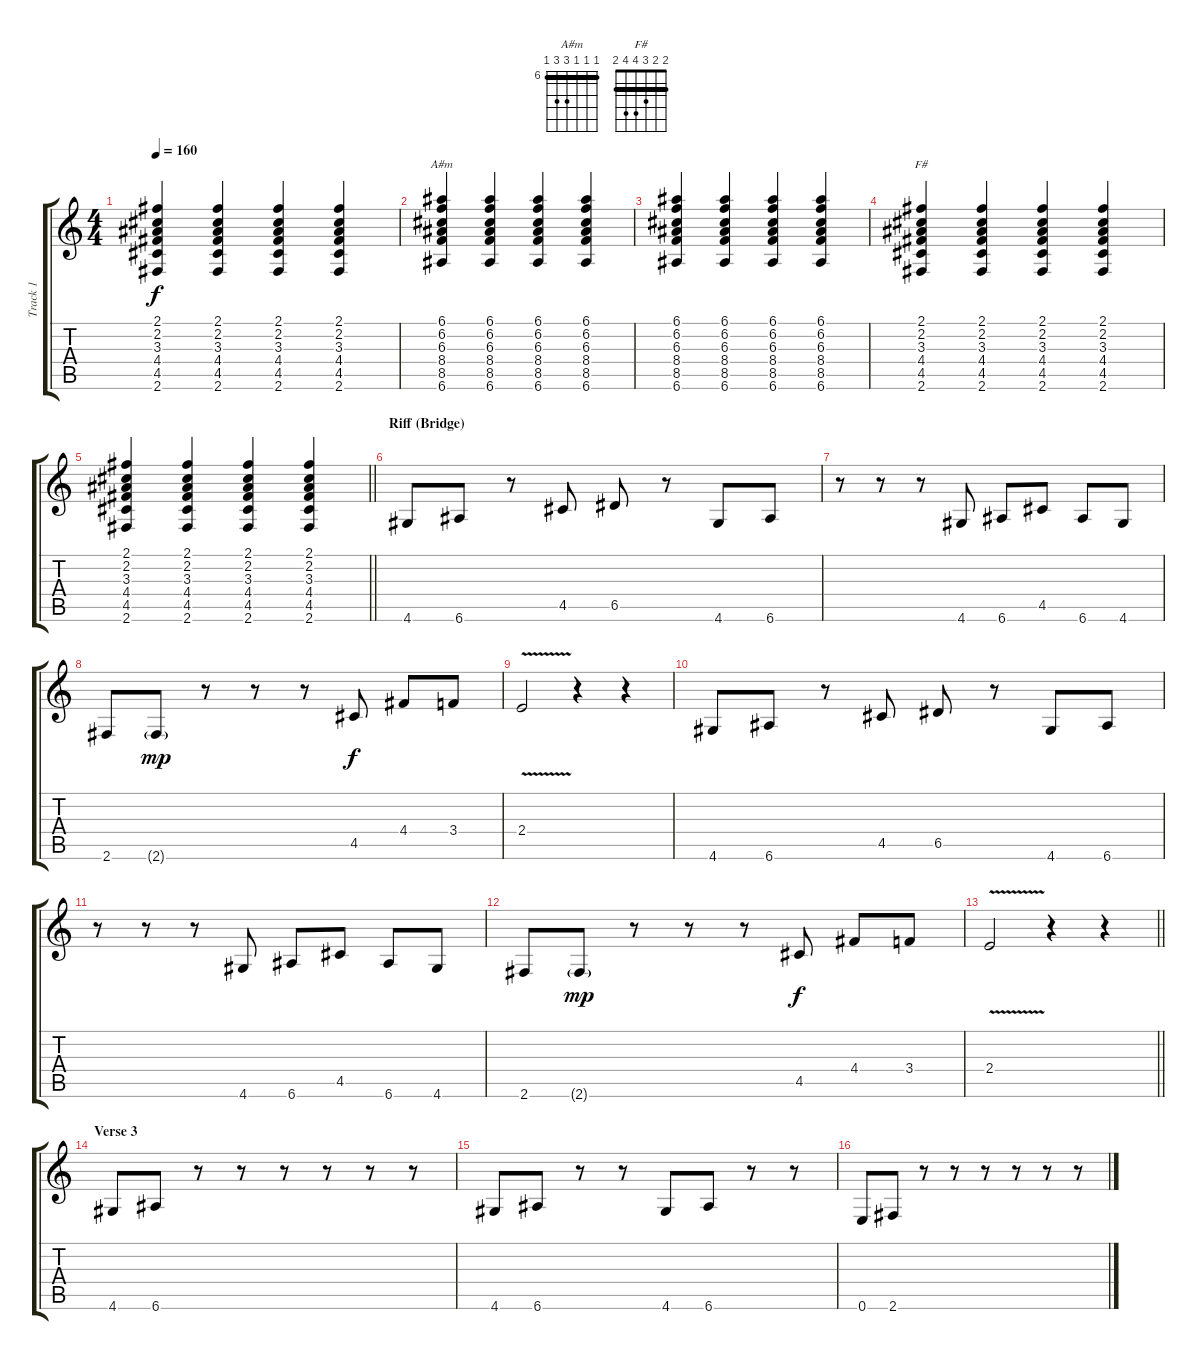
\track ("Track 1" "Track 1") {instrument distortionguitar}
\staff {score tabs}
\tuning (E4 B3 G3 D3 A2 E2) {hide}
\chord ("A#m" 6 6 6 8 8 6) {firstfret 6 barre 6}
\chord ("F#" 2 2 3 4 4 2) {barre 2}
\ts (4 4)
\tempo 160
\clef g2
\ks c
(2.1 2.2 3.3 4.4 4.5 2.6).4{dy f} (2.1 2.2 3.3 4.4 4.5 2.6).4 (2.1 2.2 3.3 4.4 4.5 2.6).4 (2.1 2.2 3.3 4.4 4.5 2.6).4 |
(6.1 6.2 6.3 8.4 8.5 6.6).4{ch "A#m"} (6.1 6.2 6.3 8.4 8.5 6.6).4 (6.1 6.2 6.3 8.4 8.5 6.6).4 (6.1 6.2 6.3 8.4 8.5 6.6).4 |
(6.1 6.2 6.3 8.4 8.5 6.6).4 (6.1 6.2 6.3 8.4 8.5 6.6).4 (6.1 6.2 6.3 8.4 8.5 6.6).4 (6.1 6.2 6.3 8.4 8.5 6.6).4 |
(2.1 2.2 3.3 4.4 4.5 2.6).4{ch "F#"} (2.1 2.2 3.3 4.4 4.5 2.6).4 (2.1 2.2 3.3 4.4 4.5 2.6).4 (2.1 2.2 3.3 4.4 4.5 2.6).4 |
\barLineRight lightlight
(2.1 2.2 3.3 4.4 4.5 2.6).4 (2.1 2.2 3.3 4.4 4.5 2.6).4 (2.1 2.2 3.3 4.4 4.5 2.6).4 (2.1 2.2 3.3 4.4 4.5 2.6).4 |
\section ("" "Riff (Bridge)")
4.6.8{instrument distortionguitar} 6.6.8 r.8 4.5.8 6.5.8 r.8 4.6.8 6.6.8 |
r.8 r.8 r.8 4.6.8 6.6.8 4.5.8 6.6.8 4.6.8 |
2.6.8 2.6{g}.8{dy mp} r.8 r.8 r.8 4.5.8{dy f} 4.4.8 3.4.8 |
2.4{v}.2 r.4 r.4 |
4.6.8 6.6.8 r.8 4.5.8 6.5.8 r.8 4.6.8 6.6.8 |
r.8 r.8 r.8 4.6.8 6.6.8 4.5.8 6.6.8 4.6.8 |
2.6.8 2.6{g}.8{dy mp} r.8 r.8 r.8 4.5.8{dy f} 4.4.8 3.4.8 |
\barLineRight lightlight
2.4{v}.2 r.4 r.4 |
\section ("" "Verse 3")
4.6.8 6.6.8 r.8 r.8 r.8 r.8 r.8 r.8 |
4.6.8 6.6.8 r.8 r.8 4.6.8 6.6.8 r.8 r.8 |
0.6.8 2.6.8 r.8 r.8 r.8 r.8 r.8 r.8
